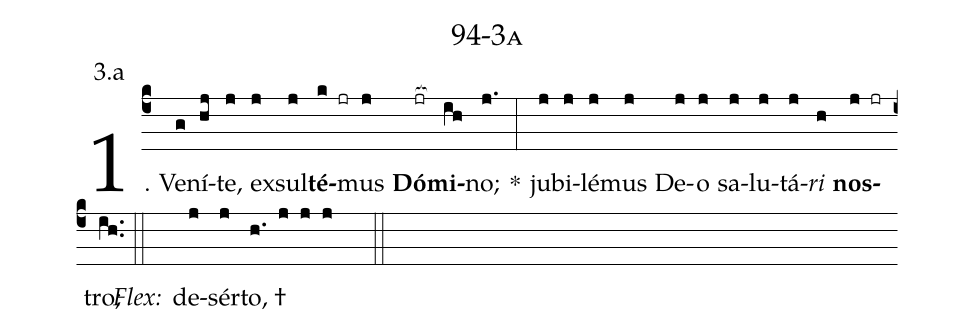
name: 94-3a;
annotation: 3.a;
%%
(c4)1. Ve(g)ní(hj)te,(j) ex(j)sul(j)<b>té</b>(k jr)mus(j) <b>Dó</b>(jr[ocb:1{])<b>mi</b>(ih[ocb:0}])no;(j.) *(:) ju(j)bi(j)lé(j)mus(j) De(j)o(j) sa(j)lu(j)tá(j)<i>ri</i>(h) <b>nos</b>(j jr)tro;(ih..) (::)
<i>Flex:</i>()  de(j)sér(j)to, †(h. j j j  ::)
